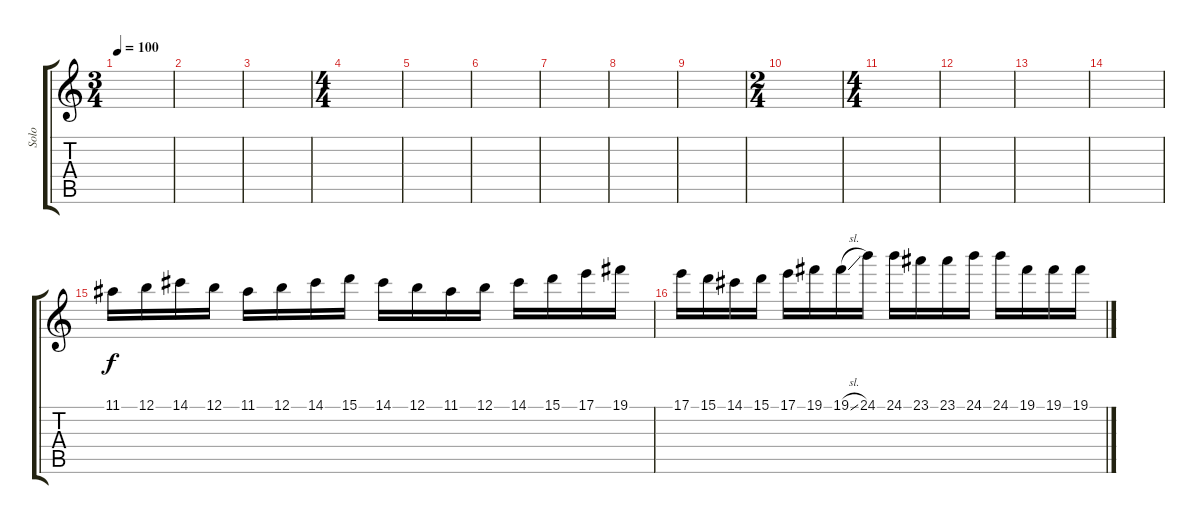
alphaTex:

\track ("Solo" "Solo") {instrument overdrivenguitar}
\staff {score tabs}
\tuning (B3 Gb3 D3 A2 E2 B1) {hide}
\ts (3 4)
\tempo 100
\clef g2
\ks c
|
|
|
\ts (4 4)
|
|
|
|
|
|
\ts (2 4)
|
\ts (4 4)
|
|
|
|
11.1.16 12.1.16 14.1.16 12.1.16 11.1.16 12.1.16 14.1.16 15.1.16 14.1.16 12.1.16 11.1.16 12.1.16 14.1.16 15.1.16 17.1.16 19.1.16 |
17.1.16 15.1.16 14.1.16 15.1.16 17.1.16 19.1.16 19.1{sl}.16 24.1.16 24.1.16 23.1.16 23.1.16 24.1.16 24.1.16 19.1.16 19.1.16 19.1.16
